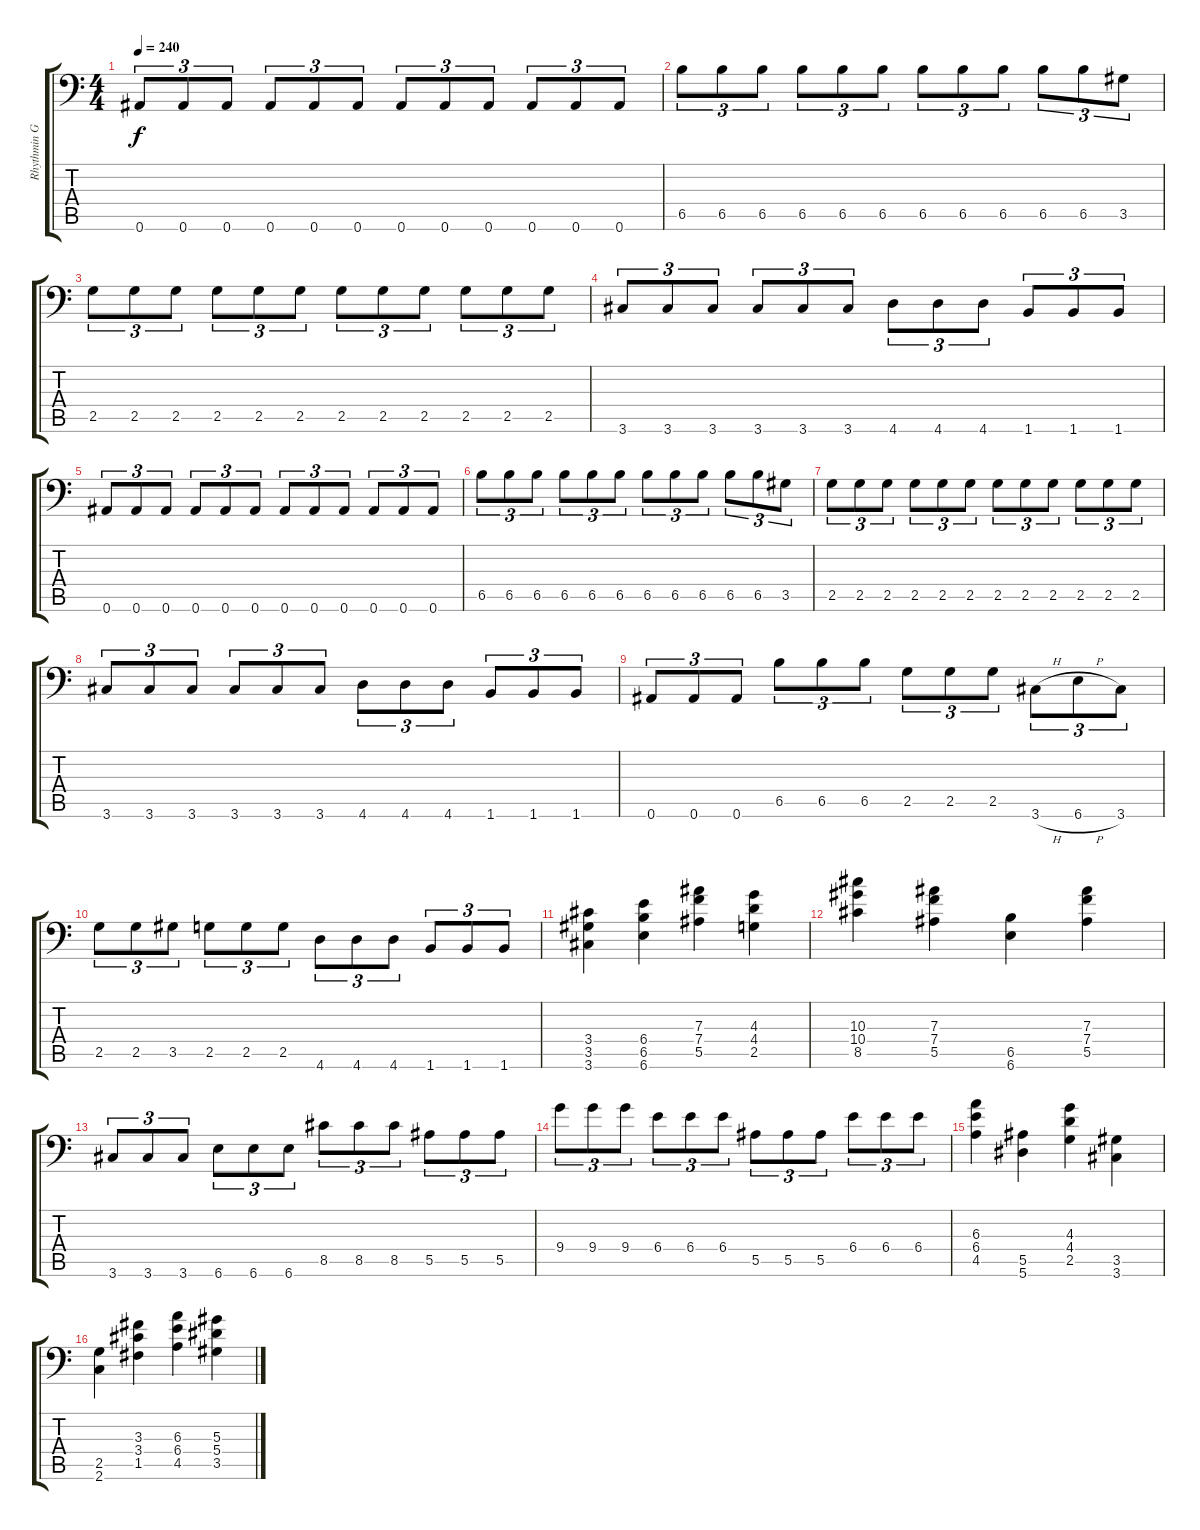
\track ("Rhythmin Guitar #2" "Rhythmin G") {instrument distortionguitar}
\staff {score tabs}
\tuning (C4 G3 Eb3 Bb2 F2 Bb1) {hide}
\ts (4 4)
\tempo 240
\clef f4
\ks c
0.6.8{tu (3 2) dy f} 0.6.8{tu (3 2)} 0.6.8{tu (3 2)} 0.6.8{tu (3 2)} 0.6.8{tu (3 2)} 0.6.8{tu (3 2)} 0.6.8{tu (3 2)} 0.6.8{tu (3 2)} 0.6.8{tu (3 2)} 0.6.8{tu (3 2)} 0.6.8{tu (3 2)} 0.6.8{tu (3 2)} |
6.5.8{tu (3 2)} 6.5.8{tu (3 2)} 6.5.8{tu (3 2)} 6.5.8{tu (3 2)} 6.5.8{tu (3 2)} 6.5.8{tu (3 2)} 6.5.8{tu (3 2)} 6.5.8{tu (3 2)} 6.5.8{tu (3 2)} 6.5.8{tu (3 2)} 6.5.8{tu (3 2)} 3.5.8{tu (3 2)} |
2.5.8{tu (3 2)} 2.5.8{tu (3 2)} 2.5.8{tu (3 2)} 2.5.8{tu (3 2)} 2.5.8{tu (3 2)} 2.5.8{tu (3 2)} 2.5.8{tu (3 2)} 2.5.8{tu (3 2)} 2.5.8{tu (3 2)} 2.5.8{tu (3 2)} 2.5.8{tu (3 2)} 2.5.8{tu (3 2)} |
3.6.8{tu (3 2)} 3.6.8{tu (3 2)} 3.6.8{tu (3 2)} 3.6.8{tu (3 2)} 3.6.8{tu (3 2)} 3.6.8{tu (3 2)} 4.6.8{tu (3 2)} 4.6.8{tu (3 2)} 4.6.8{tu (3 2)} 1.6.8{tu (3 2)} 1.6.8{tu (3 2)} 1.6.8{tu (3 2)} |
0.6.8{tu (3 2)} 0.6.8{tu (3 2)} 0.6.8{tu (3 2)} 0.6.8{tu (3 2)} 0.6.8{tu (3 2)} 0.6.8{tu (3 2)} 0.6.8{tu (3 2)} 0.6.8{tu (3 2)} 0.6.8{tu (3 2)} 0.6.8{tu (3 2)} 0.6.8{tu (3 2)} 0.6.8{tu (3 2)} |
6.5.8{tu (3 2)} 6.5.8{tu (3 2)} 6.5.8{tu (3 2)} 6.5.8{tu (3 2)} 6.5.8{tu (3 2)} 6.5.8{tu (3 2)} 6.5.8{tu (3 2)} 6.5.8{tu (3 2)} 6.5.8{tu (3 2)} 6.5.8{tu (3 2)} 6.5.8{tu (3 2)} 3.5.8{tu (3 2)} |
2.5.8{tu (3 2)} 2.5.8{tu (3 2)} 2.5.8{tu (3 2)} 2.5.8{tu (3 2)} 2.5.8{tu (3 2)} 2.5.8{tu (3 2)} 2.5.8{tu (3 2)} 2.5.8{tu (3 2)} 2.5.8{tu (3 2)} 2.5.8{tu (3 2)} 2.5.8{tu (3 2)} 2.5.8{tu (3 2)} |
3.6.8{tu (3 2)} 3.6.8{tu (3 2)} 3.6.8{tu (3 2)} 3.6.8{tu (3 2)} 3.6.8{tu (3 2)} 3.6.8{tu (3 2)} 4.6.8{tu (3 2)} 4.6.8{tu (3 2)} 4.6.8{tu (3 2)} 1.6.8{tu (3 2)} 1.6.8{tu (3 2)} 1.6.8{tu (3 2)} |
0.6.8{tu (3 2)} 0.6.8{tu (3 2)} 0.6.8{tu (3 2)} 6.5.8{tu (3 2)} 6.5.8{tu (3 2)} 6.5.8{tu (3 2)} 2.5.8{tu (3 2)} 2.5.8{tu (3 2)} 2.5.8{tu (3 2)} 3.6{h}.8{tu (3 2)} 6.6{h}.8{tu (3 2)} 3.6.8{tu (3 2)} |
2.5.8{tu (3 2)} 2.5.8{tu (3 2)} 3.5.8{tu (3 2)} 2.5.8{tu (3 2)} 2.5.8{tu (3 2)} 2.5.8{tu (3 2)} 4.6.8{tu (3 2)} 4.6.8{tu (3 2)} 4.6.8{tu (3 2)} 1.6.8{tu (3 2)} 1.6.8{tu (3 2)} 1.6.8{tu (3 2)} |
(3.4 3.5 3.6).4 (6.4 6.5 6.6).4 (7.3 7.4 5.5).4 (4.3 4.4 2.5).4 |
(10.3 10.4 8.5).4 (7.3 7.4 5.5).4 (6.5 6.6).4 (7.3 7.4 5.5).4 |
3.6.8{tu (3 2)} 3.6.8{tu (3 2)} 3.6.8{tu (3 2)} 6.6.8{tu (3 2)} 6.6.8{tu (3 2)} 6.6.8{tu (3 2)} 8.5.8{tu (3 2)} 8.5.8{tu (3 2)} 8.5.8{tu (3 2)} 5.5.8{tu (3 2)} 5.5.8{tu (3 2)} 5.5.8{tu (3 2)} |
9.4.8{tu (3 2)} 9.4.8{tu (3 2)} 9.4.8{tu (3 2)} 6.4.8{tu (3 2)} 6.4.8{tu (3 2)} 6.4.8{tu (3 2)} 5.5.8{tu (3 2)} 5.5.8{tu (3 2)} 5.5.8{tu (3 2)} 6.4.8{tu (3 2)} 6.4.8{tu (3 2)} 6.4.8{tu (3 2)} |
(6.3 6.4 4.5).4 (5.5 5.6).4 (4.3 4.4 2.5).4 (3.5 3.6).4 |
(2.5 2.6).4 (3.3 3.4 1.5).4 (6.3 6.4 4.5).4 (5.3 5.4 3.5).4
